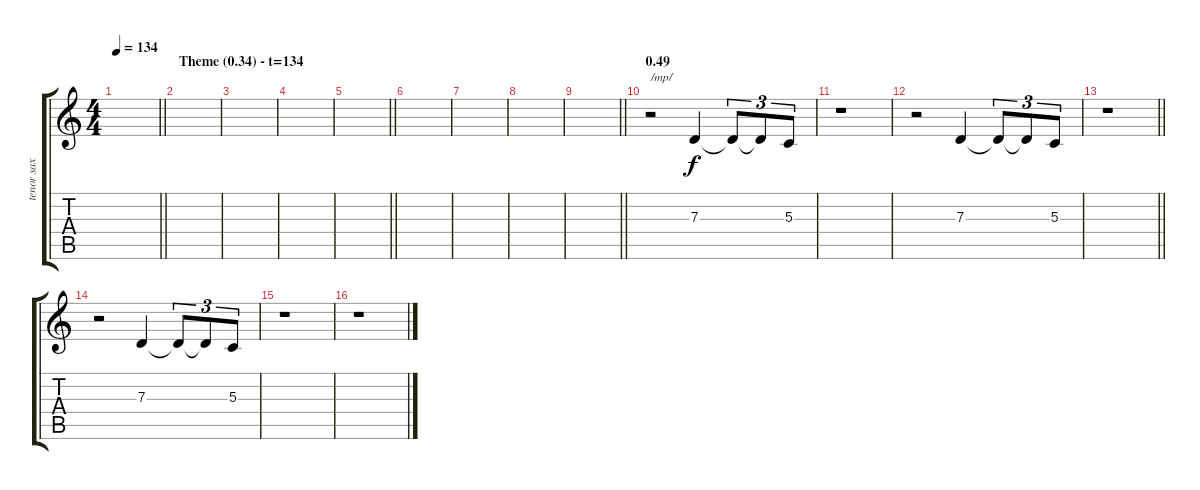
\track ("tenor sax" "tenor sax") {instrument tenorsax}
\staff {score tabs}
\tuning (E4 B3 G3 D3 A2 E2) {hide}
\ts (4 4)
\tempo 134
\clef g2
\barLineRight lightlight
\ks c
|
\section ("" "Theme (0.34) - t=134")
|
|
|
\barLineRight lightlight
|
|
|
|
\barLineRight lightlight
|
\section ("" "0.49")
r.2{txt "/mp/"} 7.3.4 7.3{t}.8{tu (3 2)} 7.3{t}.8{tu (3 2)} 5.3.8{tu (3 2)} |
r.1 |
r.2 7.3.4 7.3{t}.8{tu (3 2)} 7.3{t}.8{tu (3 2)} 5.3.8{tu (3 2)} |
\barLineRight lightlight
r.1 |
r.2 7.3.4 7.3{t}.8{tu (3 2)} 7.3{t}.8{tu (3 2)} 5.3.8{tu (3 2)} |
r.1 |
r.1
